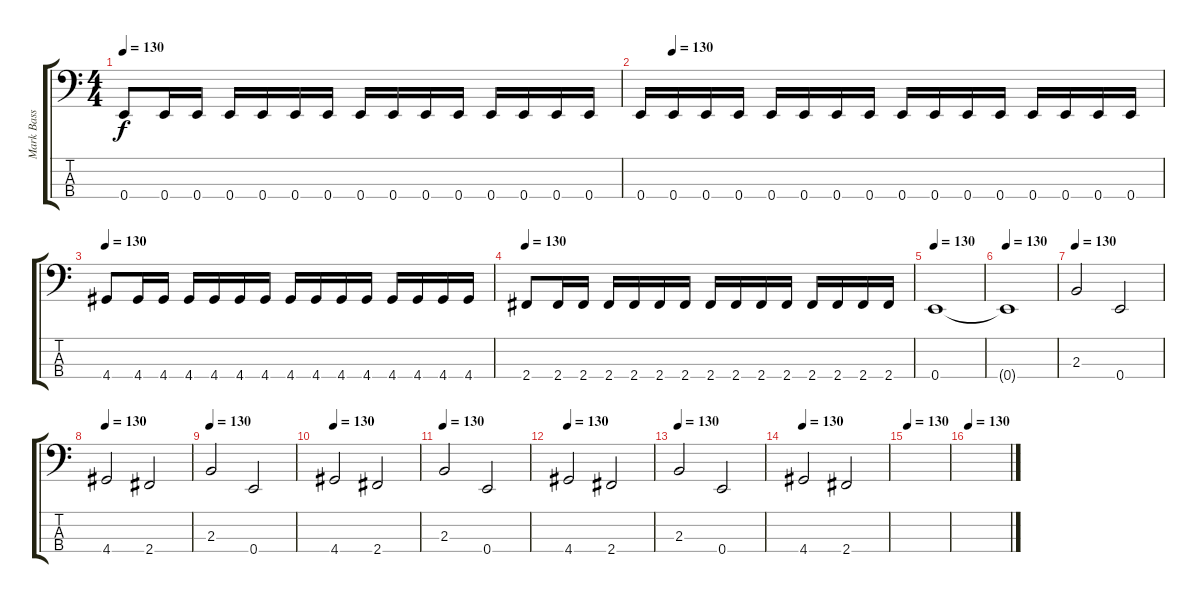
\track ("Mark Bass" "Mark Bass") {instrument electricbasspick}
\staff {score tabs}
\tuning (G2 D2 A1 E1) {hide}
\ts (4 4)
\tempo 130
\clef f4
\ks c
0.4.8{dy f} 0.4.16 0.4.16 0.4.16 0.4.16 0.4.16 0.4.16 0.4.16 0.4.16 0.4.16 0.4.16 0.4.16 0.4.16 0.4.16 0.4.16 |
\tempo (130 0.0625)
0.4.16 0.4.16 0.4.16 0.4.16 0.4.16 0.4.16 0.4.16 0.4.16 0.4.16 0.4.16 0.4.16 0.4.16 0.4.16 0.4.16 0.4.16 0.4.16 |
\tempo 130
4.4.8 4.4.16 4.4.16 4.4.16 4.4.16 4.4.16 4.4.16 4.4.16 4.4.16 4.4.16 4.4.16 4.4.16 4.4.16 4.4.16 4.4.16 |
\tempo 130
2.4.8 2.4.16 2.4.16 2.4.16 2.4.16 2.4.16 2.4.16 2.4.16 2.4.16 2.4.16 2.4.16 2.4.16 2.4.16 2.4.16 2.4.16 |
\tempo 130
0.4.1 |
\tempo 130
0.4{t}.1 |
\tempo 130
2.3.2 0.4.2 |
\tempo 130
4.4.2 2.4.2 |
\tempo 130
2.3.2 0.4.2 |
\tempo 130
4.4.2 2.4.2 |
\tempo 130
2.3.2 0.4.2 |
\tempo 130
4.4.2 2.4.2 |
\tempo 130
2.3.2 0.4.2 |
\tempo 130
4.4.2 2.4.2 |
\tempo 130
|
\tempo 130
